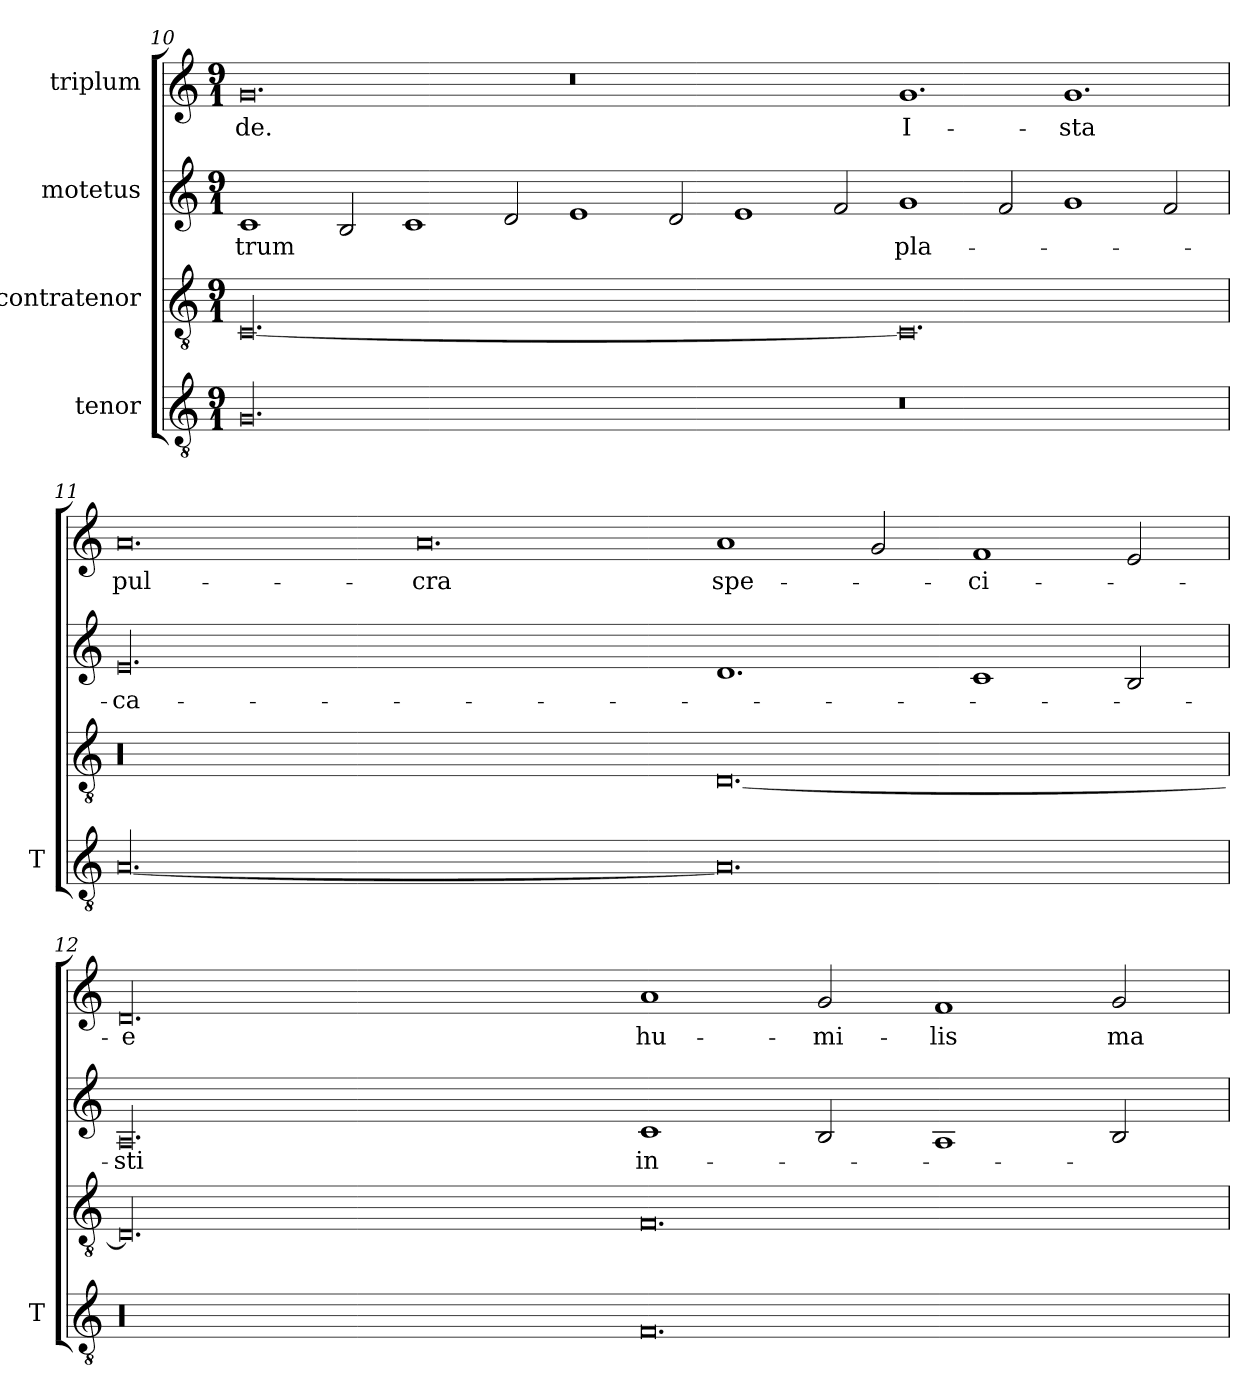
**kern	**kern	**kern	**text	**kern	**text
*part4	*part3	*part2	*part2	*part1	*part1
*staff4	*staff3	*staff2	*staff2	*staff1	*staff1
*I"tenor	*I"contratenor	*I"motetus	*	*I"triplum	*
*I'T	*	*	*	*	*
!!LO:LB:g=z
*clefGv2	*clefGv2	*clefG2	*	*clefG2	*
*k[]	*k[]	*k[]	*	*k[]	*
*C:	*C:	*C:	*	*C:	*
*M9/1	*M9/1	*M9/1	*	*M9/1	*
=10	=10	=10	=10	=10	=10
00.G/	[00.C/	1c/	-trum	0.g/	-de.
.	.	2B/	.	.	.
.	.	1c/	.	.	.
.	.	2d/	.	.	.
.	.	1e/	.	0.r	.
.	.	2d/	.	.	.
.	.	1e/	.	.	.
.	.	2f/	.	.	.
0.r	0.C/]	1g/	pla-	1.g/	I-
.	.	2f/	.	.	.
.	.	1g/	.	1.g/	-sta
.	.	2f/	.	.	.
=11	=11	=11	=11	=11	=11
[00.A/	00.r	00.e/	-ca-	0.a/	pul-
.	.	.	.	0.a/	-cra
0.A/]	[0.D/	1.d/	.	1a/	spe-
.	.	.	.	2g/	.
.	.	1c/	.	1f/	-ci-
.	.	2B/	.	2e/	.
=12	=12	=12	=12	=12	=12
00.r	00.D/]	00.A/	-sti	00.d/	-e
0.F/	0.F/	1c/	in-	1a/	hu-
.	.	2B/	.	2g/	-mi-
.	.	1A/	.	1f/	-lis
.	.	2B/	.	2g/	ma-
=	=	=	=	=	=
*-	*-	*-	*-	*-	*-
